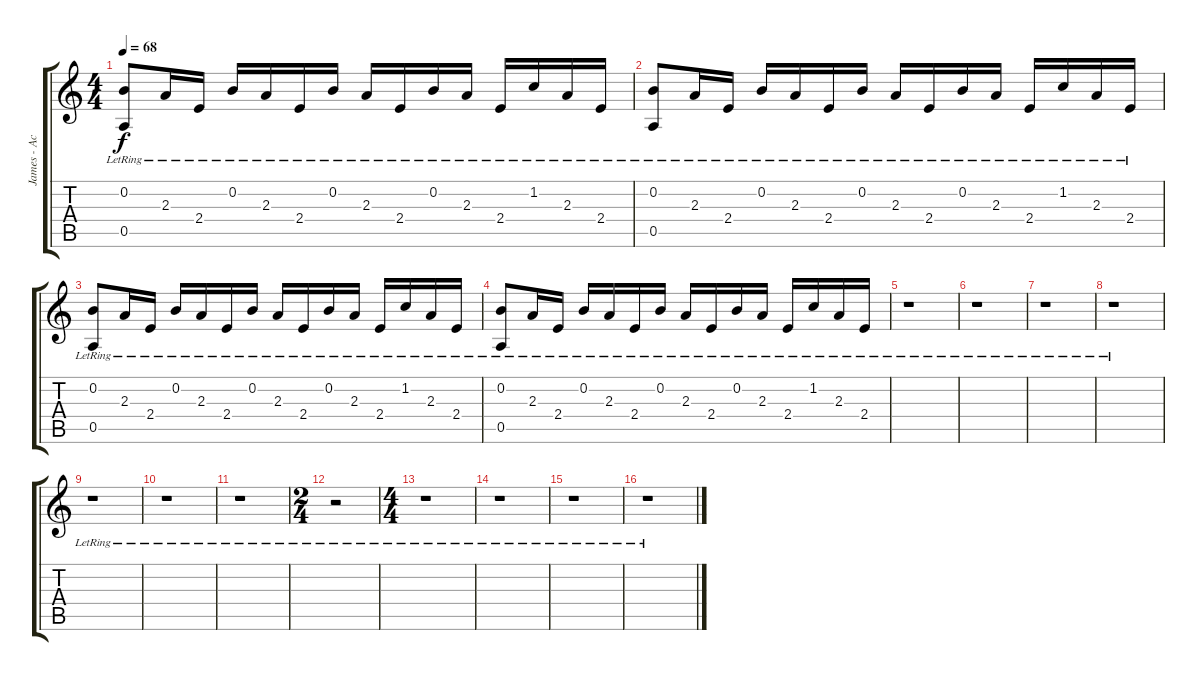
\track ("James - Acoustic" "James - Ac") {instrument acousticguitarnylon}
\staff {score tabs}
\tuning (E4 B3 G3 D3 A2 E2) {hide}
\ts (4 4)
\tempo 68
\clef g2
\ks c
(0.2{lr} 0.5{lr}).8{dy f} 2.3{lr}.16 2.4{lr}.16 0.2{lr}.16 2.3{lr}.16 2.4{lr}.16 0.2{lr}.16 2.3{lr}.16 2.4{lr}.16 0.2{lr}.16 2.3{lr}.16 2.4{lr}.16 1.2{lr}.16 2.3{lr}.16 2.4{lr}.16 |
(0.2{lr} 0.5{lr}).8 2.3{lr}.16 2.4{lr}.16 0.2{lr}.16 2.3{lr}.16 2.4{lr}.16 0.2{lr}.16 2.3{lr}.16 2.4{lr}.16 0.2{lr}.16 2.3{lr}.16 2.4{lr}.16 1.2{lr}.16 2.3{lr}.16 2.4{lr}.16 |
(0.2{lr} 0.5{lr}).8 2.3{lr}.16 2.4{lr}.16 0.2{lr}.16 2.3{lr}.16 2.4{lr}.16 0.2{lr}.16 2.3{lr}.16 2.4{lr}.16 0.2{lr}.16 2.3{lr}.16 2.4{lr}.16 1.2{lr}.16 2.3{lr}.16 2.4{lr}.16 |
(0.2{lr} 0.5{lr}).8 2.3{lr}.16 2.4{lr}.16 0.2{lr}.16 2.3{lr}.16 2.4{lr}.16 0.2{lr}.16 2.3{lr}.16 2.4{lr}.16 0.2{lr}.16 2.3{lr}.16 2.4{lr}.16 1.2{lr}.16 2.3{lr}.16 2.4{lr}.16 |
r.1 |
r.1 |
r.1 |
r.1 |
r.1 |
r.1 |
r.1 |
\ts (2 4)
r.2 |
\ts (4 4)
r.1 |
r.1 |
r.1 |
r.1
